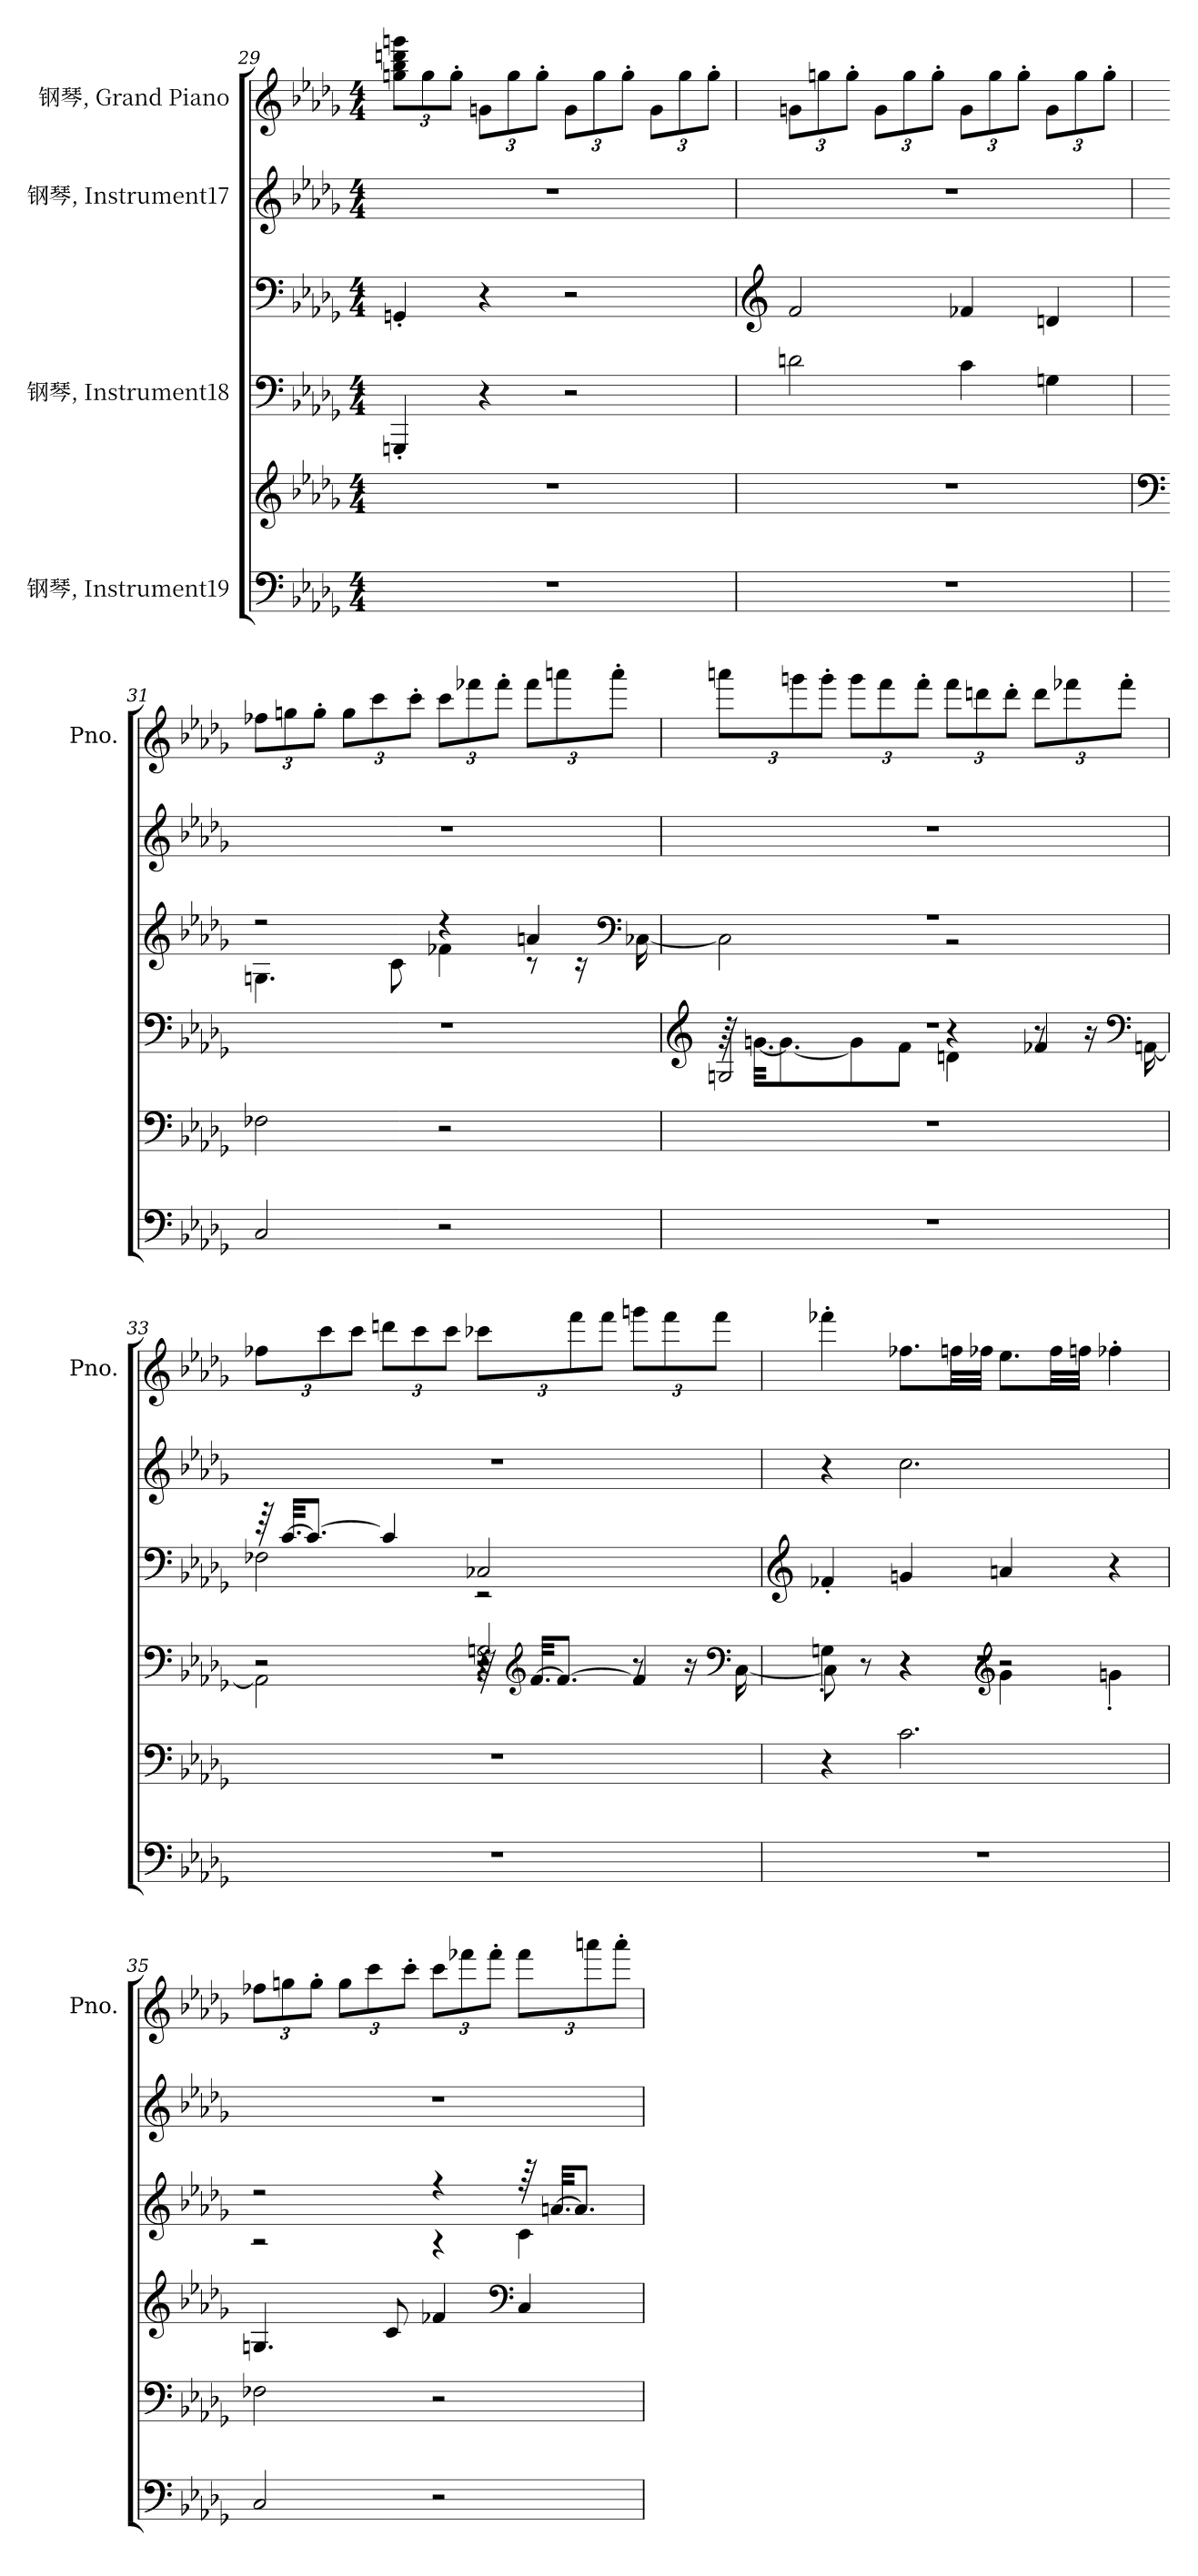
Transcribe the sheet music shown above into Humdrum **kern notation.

**kern	**kern	**kern	**kern	**kern	**kern
*part4	*part4	*part3	*part3	*part2	*part1
*staff6	*staff5	*staff4	*staff3	*staff2	*staff1
*I"钢琴, Instrument19	*	*I"钢琴, Instrument18	*	*I"钢琴, Instrument17	*I"钢琴, Grand Piano
*	*	*	*	*	*I'Pno.
*clefF4	*clefG2	*clefF4	*clefF4	*clefG2	*clefG2
*k[b-e-a-d-g-]	*k[b-e-a-d-g-]	*k[b-e-a-d-g-]	*k[b-e-a-d-g-]	*k[b-e-a-d-g-]	*k[b-e-a-d-g-]
*M4/4	*M4/4	*M4/4	*M4/4	*M4/4	*M4/4
*	*	*	*	*	*Xbrackettup
=29	=29	=29	=29	=29	=29
1r	1r	4GGGn'/	4GGn'/	1r	12ggn\ 12bb-\ 12dddn\ 12gggn\L
.	.	.	.	.	12gg\
.	.	.	.	.	12gg'\J
.	.	4r	4r	.	12gn\L
.	.	.	.	.	12gg\
.	.	.	.	.	12gg'\J
.	.	2r	2r	.	12g\L
.	.	.	.	.	12gg\
.	.	.	.	.	12gg'\J
.	.	.	.	.	12g\L
.	.	.	.	.	12gg\
.	.	.	.	.	12gg'\J
!!LO:LB:g=z
=30	=30	=30	=30	=30	=30
*	*	*	*clefG2	*	*
1r	1r	2dn\	2f/	1r	12gn\L
.	.	.	.	.	12ggn\
.	.	.	.	.	12gg'\J
*	*	*	*	*	*MM102
.	.	.	.	.	12g\L
.	.	.	.	.	12gg\
.	.	.	.	.	12gg'\J
*	*	*	*	*	*MM95
.	.	4c\	4f-X/	.	12g\L
.	.	.	.	.	12gg\
.	.	.	.	.	12gg'\J
*	*	*	*	*	*MM89
.	.	4Gn\	4dn/	.	12g\L
.	.	.	.	.	12gg\
.	.	.	.	.	12gg'\J
=31	=31	=31	=31	=31	=31
*	*clefF4	*	*	*	*
*	*	*	*	*	*MM104
*	*	*	*^	*	*
2C/	2F-X\	1r	2r	4.Gn\	1r	12ff-X\L
.	.	.	.	.	.	12ggn\
.	.	.	.	.	.	12gg'\J
.	.	.	.	.	.	12gg\L
.	.	.	.	.	.	12ccc\
.	.	.	.	8c\	.	.
.	.	.	.	.	.	12ccc'\J
2r	2r	.	4r	4f-X\	.	12ccc\L
.	.	.	.	.	.	12fff-X\
.	.	.	.	.	.	12fff-'\J
.	.	.	4an/	8r	.	12fff-\L
.	.	.	.	.	.	12aaan\
.	.	.	.	16r	.	.
.	.	.	.	.	.	12aaa'\J
*	*	*	*clefF4	*	*	*
.	.	.	.	[16C-X\	.	.
!!LO:PB:g=z
=32	=32	=32	=32	=32	=32	=32
*	*	*clefG2	*	*	*	*
*	*	*^	*	*	*	*
*	*	*	*^	*	*	*	*
1r	1r	1r	64r	2Gn/	1r	2C-\]	1r	12aaan\L
.	.	.	[32.gn\KKL	.	.	.	.	.
.	.	.	8.g\_	.	.	.	.	.
.	.	.	.	.	.	.	.	12gggn\
.	.	.	.	.	.	.	.	12ggg'\J
.	.	.	8g\]	.	.	.	.	12ggg\L
.	.	.	.	.	.	.	.	12fff\
.	.	.	8f\J	.	.	.	.	.
.	.	.	.	.	.	.	.	12fff'\J
.	.	.	4dn\	4r	.	2r	.	12fff\L
.	.	.	.	.	.	.	.	12dddn\
.	.	.	.	.	.	.	.	12ddd'\J
.	.	.	8r	4f-X/	.	.	.	12ddd\L
.	.	.	.	.	.	.	.	12fff-X\
.	.	.	16r	.	.	.	.	.
.	.	.	.	.	.	.	.	12fff-'\J
*	*	*clefF4	*	*	*	*	*	*
.	.	.	[16AAn\	.	.	.	.	.
!!LO:LB:g=z
=33	=33	=33	=33	=33	=33	=33	=33	=33
*	*	*	*	*^	*	*	*	*
1r	1r	2r	2AA\]	2r	2r	64r	2F-X\	1r	12ff-X\L
.	.	.	.	.	.	[32.c/KKL	.	.	.
.	.	.	.	.	.	8.c/J_	.	.	.
.	.	.	.	.	.	.	.	.	12ccc\
.	.	.	.	.	.	.	.	.	12ccc\J
.	.	.	.	.	.	4c/]	.	.	12dddn\L
.	.	.	.	.	.	.	.	.	12ccc\
.	.	.	.	.	.	.	.	.	12ccc\J
.	.	64r	2r	2Gn/	4r	2C-X/	2r	.	12ccc-X\L
*	*	*clefG2	*	*	*	*	*	*	*
.	.	[32.f/KKL	.	.	.	.	.	.	.
.	.	8.f/J_	.	.	.	.	.	.	.
.	.	.	.	.	.	.	.	.	12fff\
.	.	.	.	.	.	.	.	.	12fff\J
.	.	4f/]	.	.	8r	.	.	.	12gggn\L
.	.	.	.	.	.	.	.	.	12fff\
.	.	.	.	.	16r	.	.	.	.
.	.	.	.	.	.	.	.	.	12fff\J
*	*	*clefF4	*	*	*	*	*	*	*
.	.	.	.	.	[16C\	.	.	.	.
*	*	*v	*v	*v	*v	*	*	*	*
*	*	*	*v	*v	*	*
=34	=34	=34	=34	=34	=34
*	*	*	*clefG2	*	*
*	*	*^	*	*	*
*	*	*	*^	*	*	*
1r	4r	1r	4Gn'\	8C\]	4f-X'/	4r	4fff-X'\
.	.	.	.	8r	.	.	.
.	2.c\	.	4r	4r	4gn/	2.cc\	8.ff-X\L
.	.	.	.	.	.	.	32ffn\LL
.	.	.	.	.	.	.	32ff-X\JJJ
*	*	*clefG2	*	*	*	*	*
.	.	.	4g-\	2r	4an/	.	8.ee-\L
.	.	.	.	.	.	.	32ff-\LL
.	.	.	.	.	.	.	32ffn\JJJ
.	.	.	4gn'\	.	4r	.	4ff-X'\
*	*	*v	*v	*v	*	*	*
!!LO:PB:g=z
=35	=35	=35	=35	=35	=35
*	*	*	*	*	*MM108
*	*	*	*^	*	*
2C/	2F-X\	4.Gn/	2r	2r	1r	12ff-X\L
.	.	.	.	.	.	12ggn\
.	.	.	.	.	.	12gg'\J
.	.	.	.	.	.	12gg\L
.	.	.	.	.	.	12ccc\
.	.	8c/	.	.	.	.
.	.	.	.	.	.	12ccc'\J
2r	2r	4f-X/	4r	4r	.	12ccc\L
.	.	.	.	.	.	12fff-X\
.	.	.	.	.	.	12fff-'\J
*	*	*clefF4	*	*	*	*
.	.	4C/	64r	4c\	.	12fff-\L
.	.	.	[32.an/KKL	.	.	.
.	.	.	8.a/J]	.	.	.
.	.	.	.	.	.	12aaan\
.	.	.	.	.	.	12aaa'\J
*	*	*	*v	*v	*	*
=	=	=	=	=	=
*-	*-	*-	*-	*-	*-
